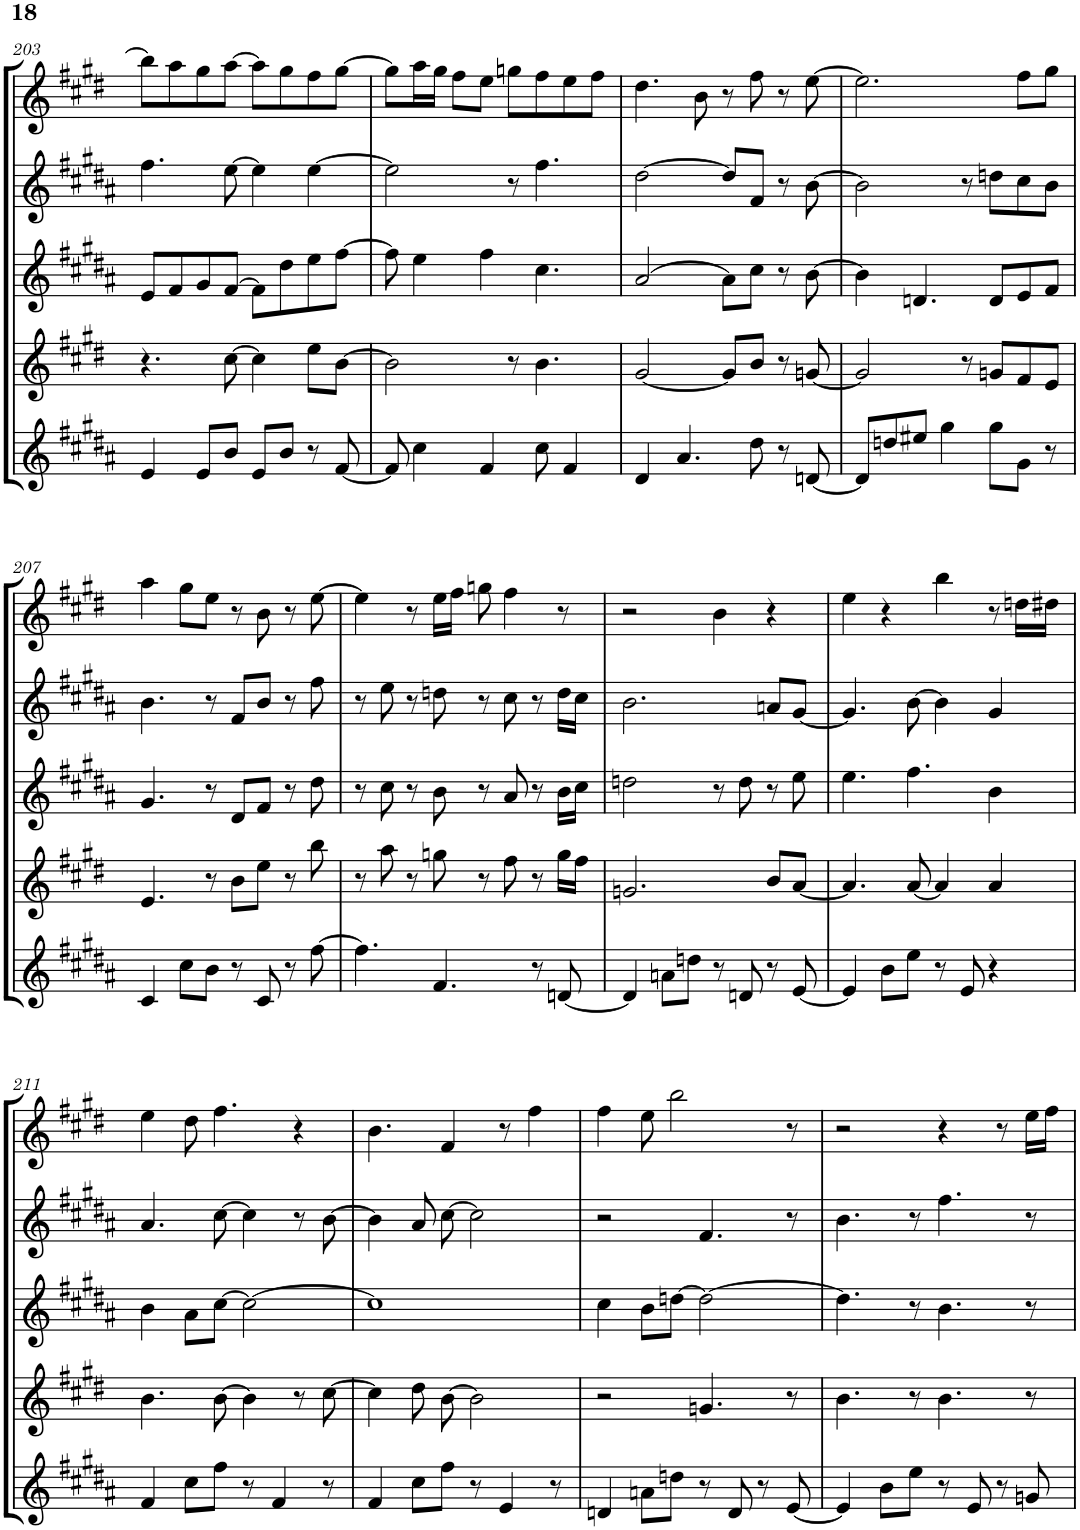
**kern	**kern	**kern	**kern	**kern
*part5	*part4	*part3	*part2	*part1
*staff5	*staff4	*staff3	*staff2	*staff1
*I"Baritone Saxophone	*I"Tenor Saxophone	*I"Alto Saxophone	*I"Alto Saxophone	*I"Soprano Saxophone
*I'Bar Sax	*I'T Sax	*I'A Sax	*I'A Sax	*I'S Sax
!!LO:PB:g=z
*clefG2	*clefG2	*clefG2	*clefG2	*clefG2
*Trd12c21	*Trd8c14	*Trd5c9	*Trd5c9	*Trd1c2
*k[f#c#g#d#a#]	*k[f#c#g#d#]	*k[f#c#g#d#a#]	*k[f#c#g#d#a#]	*k[f#c#g#d#]
*M4/4	*M4/4	*M4/4	*M4/4	*M4/4
=203	=203	=203	=203	=203
4e/	4.r	8e/L	4.ff#\	8bb\L]
.	.	8f#/	.	8aa\
8e/L	.	8g#/	.	8gg#\
8b/J	[8cc#\	[8f#/J	[8ee\	[8aa\J
8e/L	4cc#\]	8f#\L]	4ee\]	8aa\L]
8b/J	.	8dd#\	.	8gg#\
8r	8ee\L	8ee\	[4ee\	8ff#\
[8f#/	[8b\J	[8ff#\J	.	[8gg#\J
=204	=204	=204	=204	=204
8f#/]	2b\]	8ff#\]	2ee\]	8gg#\L]
4cc#\	.	4ee\	.	16aa\L
.	.	.	.	16gg#\JJ
.	.	.	.	8ff#\L
4f#/	.	4ff#\	.	8ee\J
.	8r	.	8r	8ggn\L
8cc#\	4.b\	4.cc#\	4.ff#\	8ff#\
4f#/	.	.	.	8ee\
.	.	.	.	8ff#\J
=205	=205	=205	=205	=205
4d#/	[2g#/	[2a#/	[2dd#\	4.dd#\
4.a#/	.	.	.	.
.	.	.	.	8b\
.	8g#/L]	8a#\L]	8dd#/L]	8r
8dd#\	8b/J	8cc#\J	8f#/J	8ff#\
8r	8r	8r	8r	8r
[8dn/	[8gn/	[8b\	[8b\	[8ee\
=206	=206	=206	=206	=206
8d/L]	2g/]	4b\]	2b\]	2.ee\]
8ddn/	.	.	.	.
8ee#X/J	.	4.dn/	.	.
4gg#\	.	.	.	.
.	8r	.	8r	.
8gg#\L	8gn/L	8d/L	8ddn\L	.
8g#\J	8f#/	8e/	8cc#\	8ff#\L
8r	8e/J	8f#/J	8b\J	8gg#\J
!!LO:LB:g=z
=207	=207	=207	=207	=207
4c#/	4.e/	4.g#/	4.b\	4aa\
8cc#\L	.	.	.	8gg#\L
8b\J	8r	8r	8r	8ee\J
8r	8b\L	8d#/L	8f#/L	8r
8c#/	8ee\J	8f#/J	8b/J	8b\
8r	8r	8r	8r	8r
[8ff#\	8bb\	8dd#\	8ff#\	[8ee\
=208	=208	=208	=208	=208
4.ff#\]	8r	8r	8r	4ee\]
.	8aa\	8cc#\	8ee\	.
.	8r	8r	8r	8r
4.f#/	8ggn\	8b\	8ddn\	16ee\LL
.	.	.	.	16ff#\JJ
.	8r	8r	8r	8ggn\
.	8ff#\	8a#/	8cc#\	4ff#\
8r	8r	8r	8r	.
[8dn/	16gg\LL	16b\LL	16dd\LL	8r
.	16ff#\JJ	16cc#\JJ	16cc#\JJ	.
=209	=209	=209	=209	=209
4d/]	2.gn/	2ddn\	2.b\	2r
8an\L	.	.	.	.
8ddn\J	.	.	.	.
8r	.	8r	.	4b\
8dn/	.	8dd\	.	.
8r	8b/L	8r	8an/L	4r
[8e/	[8a/J	8ee\	[8g#/J	.
=210	=210	=210	=210	=210
4e/]	4.a/]	4.ee\	4.g#/]	4ee\
8b\L	.	.	.	4r
8ee\J	[8a/	4.ff#\	[8b\	.
8r	4a/]	.	4b\]	4bb\
8e/	.	.	.	.
4r	4a/	4b\	4g#/	8r
.	.	.	.	16ddn\LL
.	.	.	.	16dd#X\JJ
!!LO:LB:g=z
=211	=211	=211	=211	=211
4f#/	4.b\	4b\	4.a#/	4ee\
8cc#\L	.	8a#\L	.	8dd#\
8ff#\J	[8b\	[8cc#\J	[8cc#\	4.ff#\
8r	4b\]	2cc#\_	4cc#\]	.
4f#/	.	.	.	.
.	8r	.	8r	4r
8r	[8cc#\	.	[8b\	.
=212	=212	=212	=212	=212
4f#/	4cc#\]	1cc#]	4b\]	4.b\
8cc#\L	8dd#\	.	8a#/	.
8ff#\J	[8b\	.	[8cc#\	4f#/
8r	2b\]	.	2cc#\]	.
4e/	.	.	.	8r
.	.	.	.	4ff#\
8r	.	.	.	.
=213	=213	=213	=213	=213
4dn/	2r	4cc#\	2r	4ff#\
8an\L	.	8b\L	.	8ee\
8ddn\J	.	[8ddn\J	.	2bb\
8r	4.gn/	2dd\_	4.f#/	.
8d/	.	.	.	.
8r	.	.	.	.
[8e/	8r	.	8r	8r
=214	=214	=214	=214	=214
4e/]	4.b\	4.dd\]	4.b\	2r
8b\L	.	.	.	.
8ee\J	8r	8r	8r	.
8r	4.b\	4.b\	4.ff#\	4r
8e/	.	.	.	.
8r	.	.	.	8r
8gn/	8r	8r	8r	16ee\LL
.	.	.	.	16ff#\JJ
=	=	=	=	=
*-	*-	*-	*-	*-
